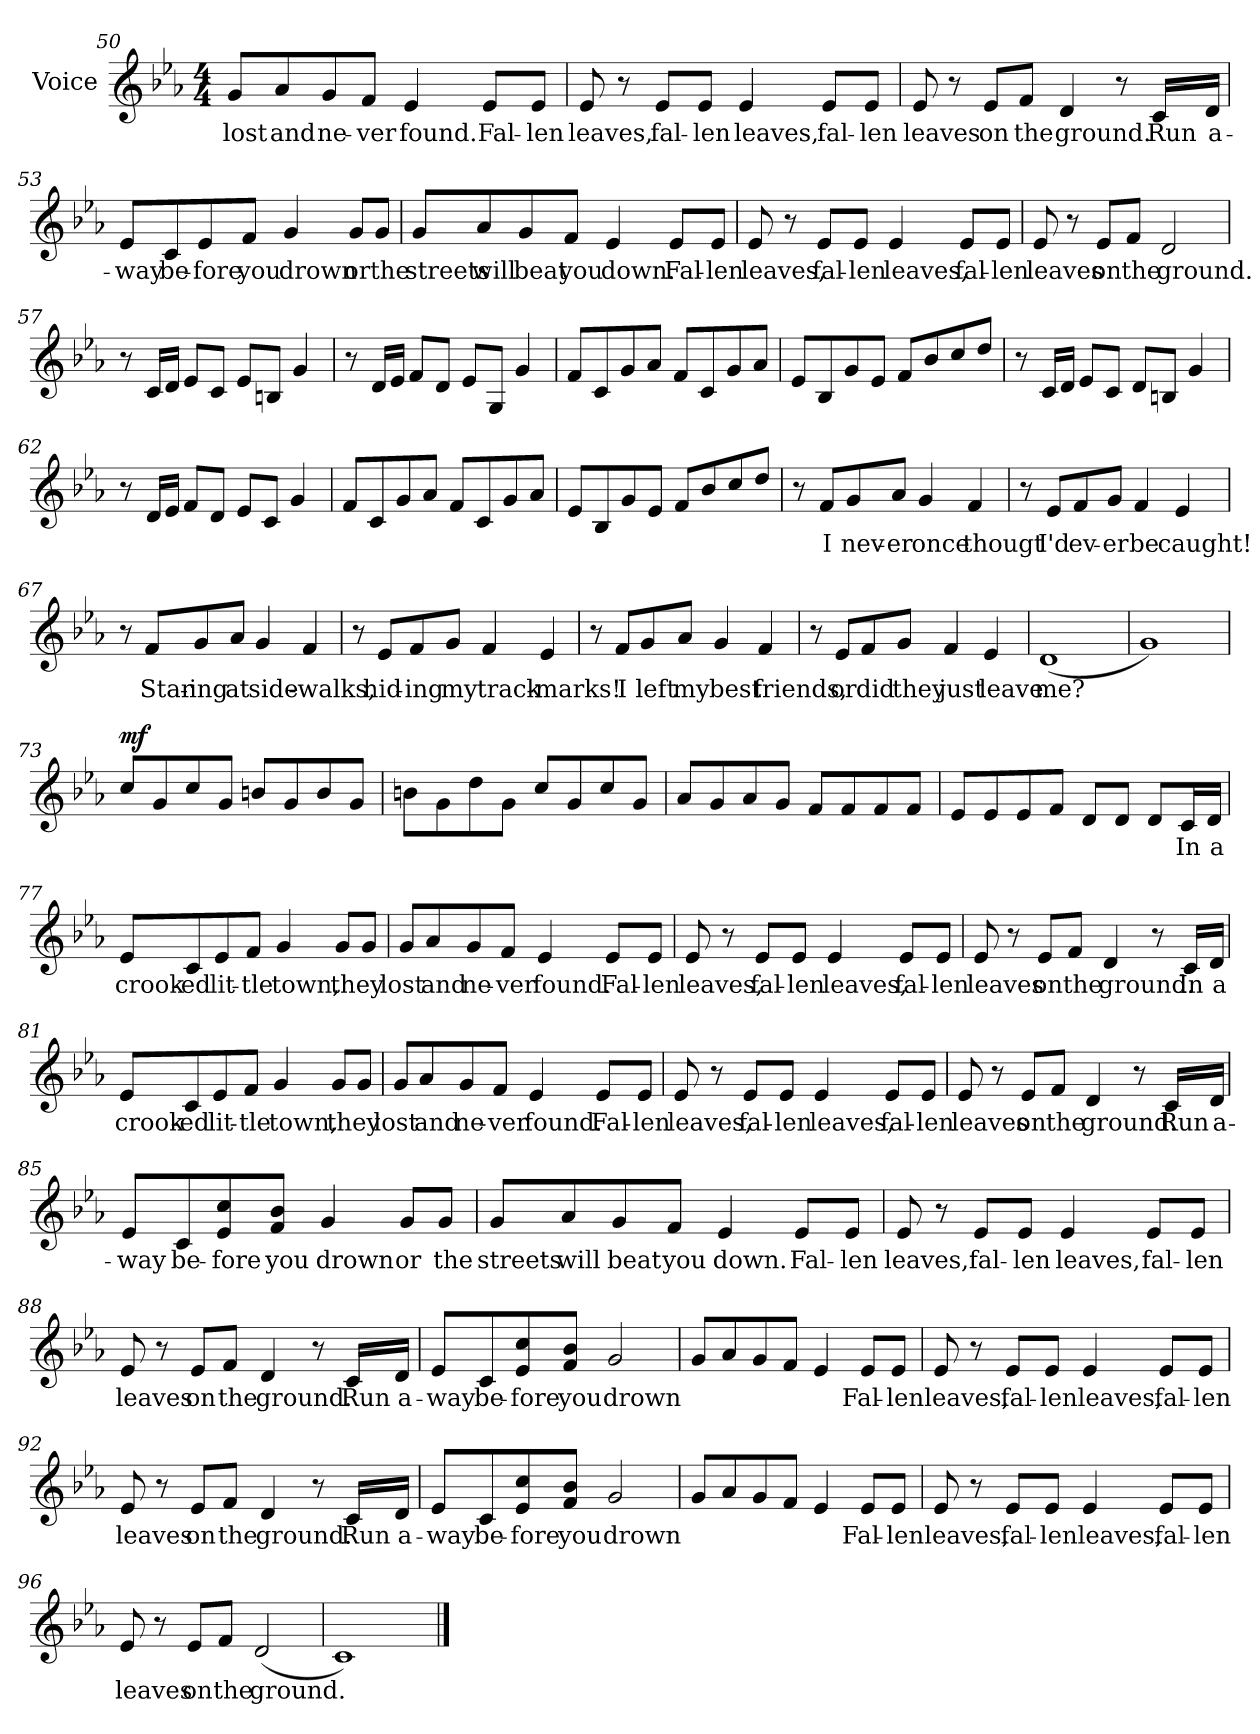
**kern	**text	**dynam
*part1	*part1	*part1
*staff1	*staff1	*staff1
*I"Voice	*	*
*I'Vc.	*	*
*clefG2	*	*
*k[b-e-a-]	*	*
*M4/4	*	*
=50	=50	=50
8gL	lost	.
8a-	and	.
8g	ne-	.
8fJ	-ver	.
4e-	found.	.
8e-L	Fal-	.
8e-J	-len	.
=51	=51	=51
8e-	leaves,	.
8r	.	.
8e-L	fal-	.
8e-J	-len	.
4e-	leaves,	.
8e-L	fal-	.
8e-J	-len	.
=52	=52	=52
8e-	leaves	.
8r	.	.
8e-L	on	.
8fJ	the	.
4d	ground.	.
8r	.	.
16cLL	Run	.
16dJJ	a-	.
=53	=53	=53
8e-L	-way	.
8c	be-	.
8e-	-fore	.
8fJ	you	.
4g	drown	.
8gL	or	.
8gJ	the	.
=54	=54	=54
8gL	streets	.
8a-	will	.
8g	beat	.
8fJ	you	.
4e-	down.	.
8e-L	Fal-	.
8e-J	-len	.
=55	=55	=55
8e-	leaves,	.
8r	.	.
8e-L	fal-	.
8e-J	-len	.
4e-	leaves,	.
8e-L	fal-	.
8e-J	-len	.
=56	=56	=56
8e-	leaves	.
8r	.	.
8e-L	on	.
8fJ	the	.
2d	ground.	.
=57	=57	=57
8r	.	.
16cLL	.	.
16dJJ	.	.
8e-L	.	.
8cJ	.	.
8e-L	.	.
8BnJ	.	.
4g	.	.
=58	=58	=58
8r	.	.
16dLL	.	.
16e-JJ	.	.
8fL	.	.
8dJ	.	.
8e-L	.	.
8GJ	.	.
4g	.	.
=59	=59	=59
8fL	.	.
8c	.	.
8g	.	.
8a-J	.	.
8fL	.	.
8c	.	.
8g	.	.
8a-J	.	.
=60	=60	=60
8e-L	.	.
8B-	.	.
8g	.	.
8e-J	.	.
8fL	.	.
8b-	.	.
8cc	.	.
8ddJ	.	.
=61	=61	=61
8r	.	.
16cLL	.	.
16dJJ	.	.
8e-L	.	.
8cJ	.	.
8dL	.	.
8BnJ	.	.
4g	.	.
=62	=62	=62
8r	.	.
16dLL	.	.
16e-JJ	.	.
8fL	.	.
8dJ	.	.
8e-L	.	.
8cJ	.	.
4g	.	.
=63	=63	=63
8fL	.	.
8c	.	.
8g	.	.
8a-J	.	.
8fL	.	.
8c	.	.
8g	.	.
8a-J	.	.
=64	=64	=64
8e-L	.	.
8B-	.	.
8g	.	.
8e-J	.	.
8fL	.	.
8b-	.	.
8cc	.	.
8ddJ	.	.
=65	=65	=65
8r	.	.
8fL	I	.
8g	nev-	.
8a-J	-er	.
4g	once	.
4f	thougt	.
=66	=66	=66
8r	.	.
8e-L	I'd	.
8f	ev-	.
8gJ	-er	.
4f	be	.
4e-	caught!	.
=67	=67	=67
8r	.	.
8fL	Star-	.
8g	-ing	.
8a-J	at	.
4g	side-	.
4f	-walks,	.
=68	=68	=68
8r	.	.
8e-L	hid-	.
8f	-ing	.
8gJ	my	.
4f	track-	.
4e-	-marks!	.
=69	=69	=69
8r	.	.
8fL	I	.
8g	left	.
8a-J	my	.
4g	best	.
4f	friends,	.
=70	=70	=70
8r	.	.
8e-L	or	.
8f	did	.
8gJ	they	.
4f	just	.
4e-	leave	.
=71	=71	=71
(<1d	me?	.
=72	=72	=72
1g)	.	.
=73	=73	=73
!	!	!LO:DY:b
8cc!L	.	mf
8g!	.	.
8cc!	.	.
8g!J	.	.
8bn!L	.	.
8g!	.	.
8b!	.	.
8g!J	.	.
=74	=74	=74
8bn!L	.	.
8g!	.	.
8dd!	.	.
8g!J	.	.
8cc!L	.	.
8g!	.	.
8cc!	.	.
8g!J	.	.
=75	=75	=75
8a-!L	.	.
8g!	.	.
8a-!	.	.
8g!J	.	.
8f!L	.	.
8f!	.	.
8f!	.	.
8f!J	.	.
=76	=76	=76
8e-!L	.	.
8e-!	.	.
8e-!	.	.
8f!J	.	.
8d!L	.	.
8d!J	.	.
8d!L	.	.
16cL	In	.
16dJJ	a	.
=77	=77	=77
8e-L	crook-	.
8c	-ed	.
8e-	lit-	.
8fJ	-tle	.
4g	town,	.
8gL	they	.
8gJ	.	.
=78	=78	=78
8gL	lost	.
8a-	and	.
8g	ne-	.
8fJ	-ver	.
4e-	found.	.
8e-L	Fal-	.
8e-J	-len	.
=79	=79	=79
8e-	leaves,	.
8r	.	.
8e-L	fal-	.
8e-J	-len	.
4e-	leaves,	.
8e-L	fal-	.
8e-J	-len	.
=80	=80	=80
8e-	leaves	.
8r	.	.
8e-L	on	.
8fJ	the	.
4d	ground.	.
8r	.	.
16cLL	In	.
16dJJ	a	.
=81	=81	=81
8e-L	crook-	.
8c	-ed	.
8e-	lit-	.
8fJ	-tle	.
4g	town,	.
8gL	they	.
8gJ	.	.
=82	=82	=82
8gL	lost	.
8a-	and	.
8g	ne-	.
8fJ	-ver	.
4e-	found.	.
8e-L	Fal-	.
8e-J	-len	.
=83	=83	=83
8e-	leaves,	.
8r	.	.
8e-L	fal-	.
8e-J	-len	.
4e-	leaves,	.
8e-L	fal-	.
8e-J	-len	.
=84	=84	=84
8e-	leaves	.
8r	.	.
8e-L	on	.
8fJ	the	.
4d	ground.	.
8r	.	.
16cLL	Run	.
16dJJ	a-	.
=85	=85	=85
8e-L	-way	.
8c	be-	.
8e- 8cc	-fore	.
8f 8b-J	you	.
4g	drown	.
8gL	or	.
8gJ	the	.
=86	=86	=86
8gL	streets	.
8a-	will	.
8g	beat	.
8fJ	you	.
4e-	down.	.
8e-L	Fal-	.
8e-J	-len	.
=87	=87	=87
8e-	leaves,	.
8r	.	.
8e-L	fal-	.
8e-J	-len	.
4e-	leaves,	.
8e-L	fal-	.
8e-J	-len	.
=88	=88	=88
8e-	leaves	.
8r	.	.
8e-L	on	.
8fJ	the	.
4d	ground.	.
8r	.	.
16cLL	Run	.
16dJJ	a-	.
=89	=89	=89
8e-L	-way	.
8c	be-	.
8e- 8cc	-fore	.
8f 8b-J	you	.
2g	drown	.
=90	=90	=90
8g!L	.	.
8a-!	.	.
8g!	.	.
8f!J	.	.
4e-!	.	.
8e-L	Fal-	.
8e-J	-len	.
=91	=91	=91
8e-	leaves,	.
8r	.	.
8e-L	fal-	.
8e-J	-len	.
4e-	leaves,	.
8e-L	fal-	.
8e-J	-len	.
=92	=92	=92
8e-	leaves	.
8r	.	.
8e-L	on	.
8fJ	the	.
4d	ground.	.
8r	.	.
16cLL	Run	.
16dJJ	a-	.
=93	=93	=93
8e-L	-way	.
8c	be-	.
8e- 8cc	-fore	.
8f 8b-J	you	.
2g	drown	.
=94	=94	=94
8g!L	.	.
8a-!	.	.
8g!	.	.
8f!J	.	.
4e-!	.	.
8e-L	Fal-	.
8e-J	-len	.
=95	=95	=95
8e-	leaves,	.
8r	.	.
8e-L	fal-	.
8e-J	-len	.
4e-	leaves,	.
8e-L	fal-	.
8e-J	-len	.
=96	=96	=96
8e-	leaves	.
8r	.	.
8e-L	on	.
8fJ	the	.
(<2d	ground.	.
=97	=97	=97
1c)	.	.
==	==	==
*-	*-	*-
